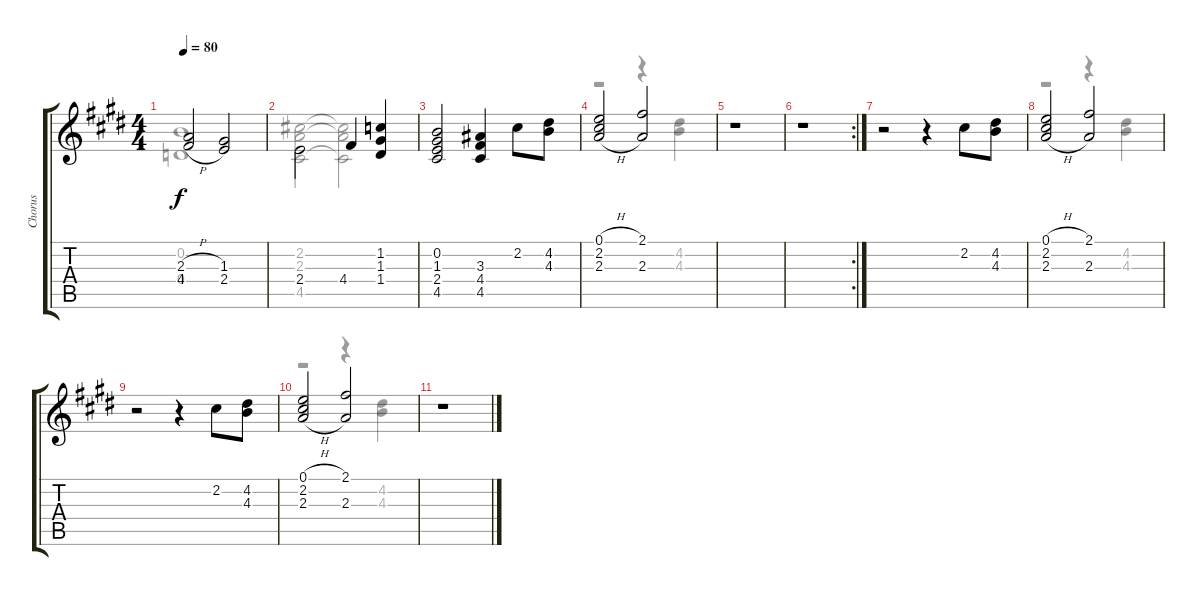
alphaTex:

\track ("Chorus" "Chorus") {instrument acousticbass}
\staff {score tabs}
\tuning (E4 B3 G3 D3 A2 E2) {hide}
\voice
\ts (4 4)
\tempo 80
\clef g2
\ks e
(2.3{h} 4.4{h}).2{dy f} (1.3 2.4).2 |
2.4.2{beam Down} 4.4.4 (1.2 1.3 1.4).4 |
(0.2 1.3 2.4 4.5).2 (3.3 4.4 4.5).4 2.2.8 (4.2 4.3).8 |
(0.1{h} 2.2 2.3{h}).2 (2.1 2.3).2 |
r.1 |
\rc 2
r.1 |
r.2 r.4 2.2.8 (4.2 4.3).8 |
(0.1{h} 2.2 2.3{h}).2 (2.1 2.3).2 |
r.2 r.4 2.2.8 (4.2 4.3).8 |
(0.1{h} 2.2 2.3{h}).2 (2.1 2.3).2 |
r.1 |
\voice
\clef g2
\ottava regular
\simile none
\ks e
(0.2 0.4).1{dy f} |
(2.2 2.3 4.5).2 (2.2{t} 2.3{t} 4.5{t}).2 |
|
r.2 r.4 (4.2 4.3).4 |
|
|
|
r.2 r.4 (4.2 4.3).4 |
|
r.2 r.4 (4.2 4.3).4 |
|
